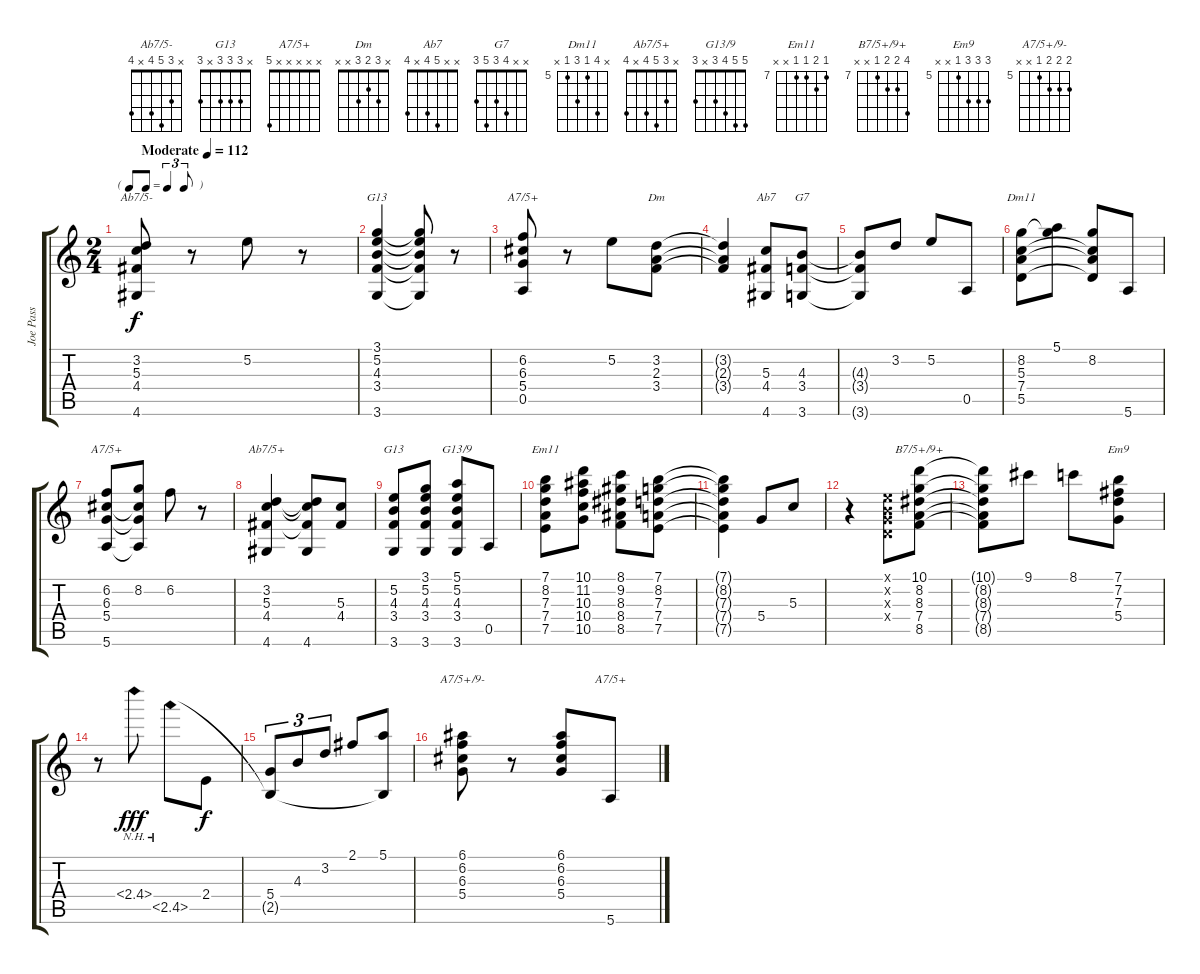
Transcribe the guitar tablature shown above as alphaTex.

\track ("Joe Pass" "Joe Pass") {instrument acousticguitarnylon}
\staff {score tabs}
\tuning (E4 B3 G3 D3 A2 E2) {hide}
\chord ("Ab7/5-" x 3 5 4 x 4)
\chord ("G13" 3 5 4 3 x 3)
\chord ("A7/5+" x 6 6 5 x 5) {firstfret 5}
\chord ("Dm" x 3 2 3 x x)
\chord ("Ab7" x x 5 4 x 4)
\chord ("G7" x x 4 3 5 3)
\chord ("Dm11" x 8 5 7 5 x) {firstfret 5}
\chord ("A7/5+" x 6 6 5 x x) {firstfret 5}
\chord ("Ab7/5+" x 3 5 4 x 4)
\chord ("G13" x 3 3 3 x 3)
\chord ("G13/9" 5 5 4 3 x 3)
\chord ("Em11" 7 8 7 7 x x) {firstfret 7}
\chord ("B7/5+/9+" 10 8 8 7 x x) {firstfret 7}
\chord ("Em9" 7 7 7 5 x x) {firstfret 5}
\chord ("A7/5+/9-" 6 6 6 5 x x) {firstfret 5}
\chord ("A7/5+" x x x x x 5)
\ts (2 4)
\tf triplet8th
\tempo (112 "Moderate")
\clef g2
\ks c
(3.2 5.3 4.4 4.6).8{ch "Ab7/5-" dy f instrument acousticguitarnylon} r.8 5.2.8 r.8 |
(3.1 5.2 4.3 3.4 3.6).4{ch "G13"} (3.1{t} 5.2{t} 4.3{t} 3.4{t} 3.6{t}).8 r.8 |
(6.2 6.3 5.4 0.5).8{ch "A7/5+"} r.8 5.2.8 (3.2 2.3 3.4).8{ch "Dm"} |
(3.2{t} 2.3{t} 3.4{t}).4 (5.3 4.4 4.6).8{ch "Ab7"} (4.3 3.4 3.6).8{ch "G7"} |
(4.3{t} 3.4{t} 3.6{t}).8 3.2.8 5.2.8 0.5.8 |
(8.2 5.3 7.4 5.5).8{ch "Dm11"} (5.1 8.2{t}).8 (8.2 5.3{t} 7.4{t} 5.5{t}).8 5.6.8 |
(6.2 6.3 5.4 5.6).8{ch "A7/5+"} (8.2 6.3{t} 5.4{t} 5.6{t}).8 6.2.8 r.8 |
(3.2 5.3 4.4 4.6).4{ch "Ab7/5+"} (3.2{t} 5.3{t} 4.4{t} 4.6).8 (5.3 4.4).8 |
(5.2 4.3 3.4 3.6).8{ch "G13"} (3.1 5.2 4.3 3.4 3.6).8 (5.1 5.2 4.3 3.4 3.6).8{ch "G13/9"} 0.5.8 |
(7.1 8.2 7.3 7.4 7.5).8{ch "Em11"} (10.1 11.2 10.3 10.4 10.5).8 (8.1 9.2 8.3 8.4 8.5).8 (7.1 8.2 7.3 7.4 7.5).8 |
(7.1{t} 8.2{t} 7.3{t} 7.4{t} 7.5{t}).4 5.4.8 5.3.8 |
r.4 (0.1{x} 0.2{x} 0.3{x} 0.4{x}).8 (10.1 8.2 8.3 7.4 8.5).8{ch "B7/5+/9+"} |
(10.1{t} 8.2{t} 8.3{t} 7.4{t} 8.5{t}).8 9.1.8 8.1.8 (7.1 7.2 7.3 5.4).8{ch "Em9"} |
r.8 2.4{nh}.8{dy fff} 2.5{nh}.8 2.4.8{dy f} |
(5.4 2.5{t}).8{tu (3 2)} 4.3.8{tu (3 2)} 3.2.8{tu (3 2)} 2.1.8 (5.1 2.5{t}).8 |
(6.1 6.2 6.3 5.4).8{ch "A7/5+/9-"} r.8 (6.1 6.2 6.3 5.4).8 5.6.8{ch "A7/5+"}
